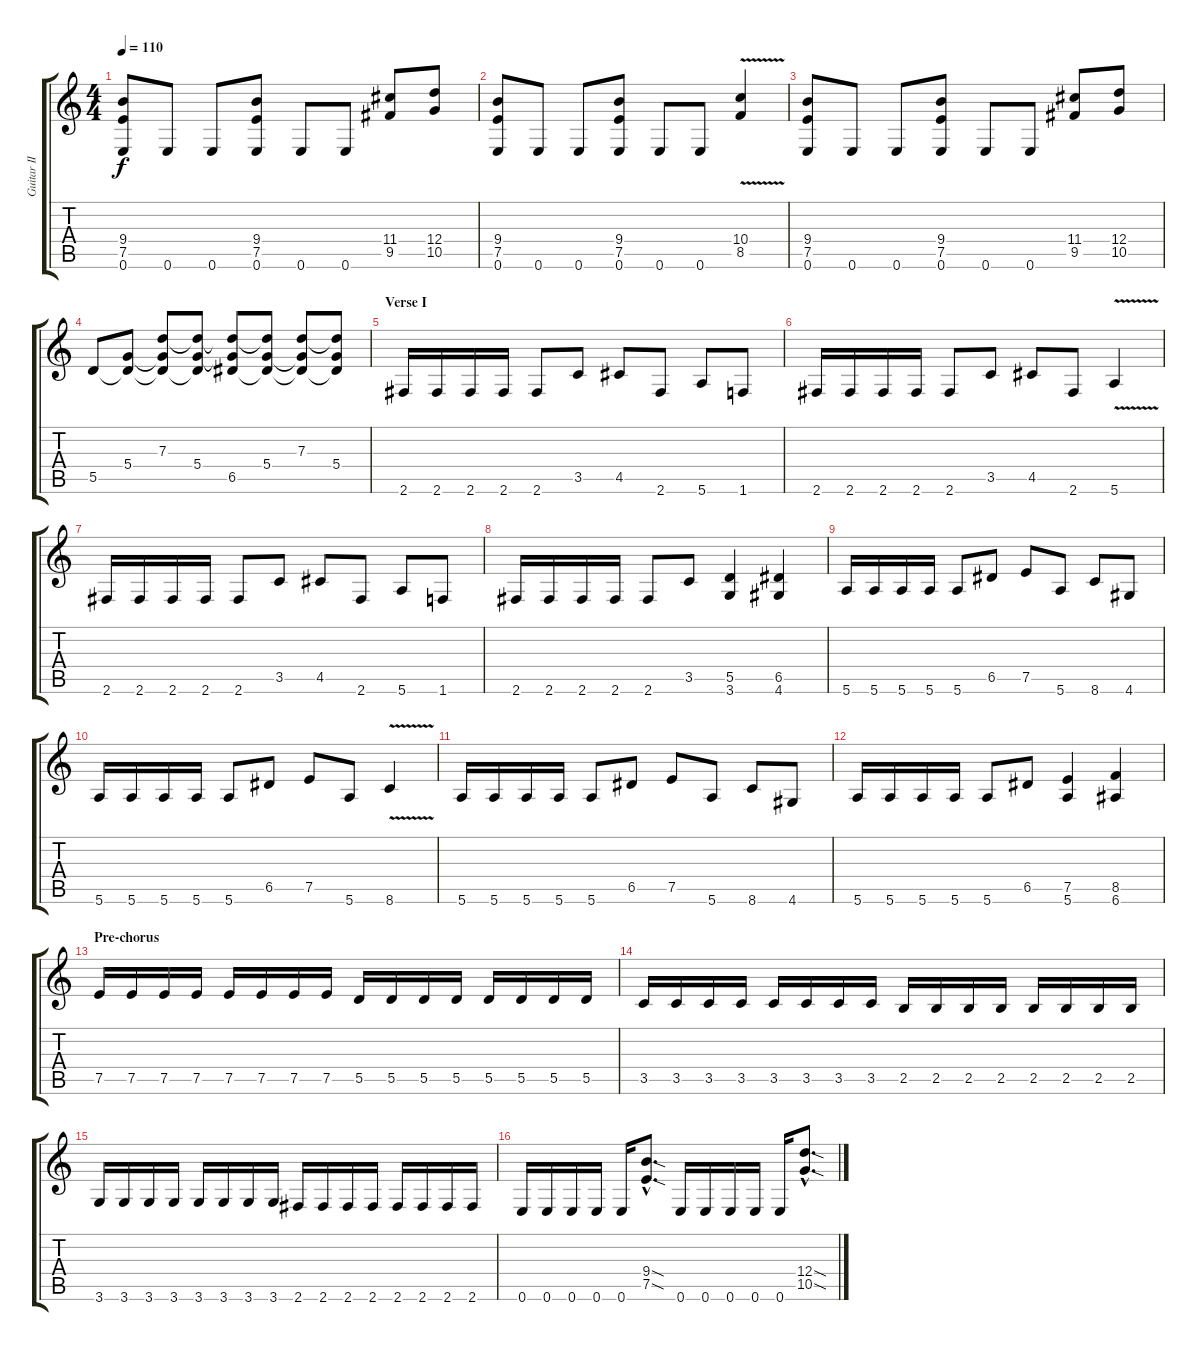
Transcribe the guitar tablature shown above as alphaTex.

\track ("Guitar II" "Guitar II") {instrument overdrivenguitar}
\staff {score tabs}
\tuning (E4 B3 G3 D3 A2 E2) {hide}
\ts (4 4)
\tempo 110
\clef g2
\ks c
(9.4 7.5 0.6).8{dy f instrument overdrivenguitar} 0.6.8 0.6.8 (9.4 7.5 0.6).8 0.6.8 0.6.8 (11.4 9.5).8 (12.4 10.5).8 |
(9.4 7.5 0.6).8 0.6.8 0.6.8 (9.4 7.5 0.6).8 0.6.8 0.6.8 (10.4{v} 8.5{v}).4 |
(9.4 7.5 0.6).8 0.6.8 0.6.8 (9.4 7.5 0.6).8 0.6.8 0.6.8 (11.4 9.5).8 (12.4 10.5).8 |
5.5.8{instrument acousticguitarsteel} (5.4 5.5{t}).8 (7.3 5.4{t} 5.5{t}).8 (7.3{t} 5.4 5.5{t}).8 (7.3{t} 5.4{t} 6.5).8 (7.3{t} 5.4 6.5{t}).8 (7.3 5.4{t} 6.5{t}).8 (7.3{t} 5.4 6.5{t}).8 |
\section ("" "Verse I")
2.6.16{instrument overdrivenguitar} 2.6.16 2.6.16 2.6.16 2.6.8 3.5.8 4.5.8 2.6.8 5.6.8 1.6.8 |
2.6.16 2.6.16 2.6.16 2.6.16 2.6.8 3.5.8 4.5.8 2.6.8 5.6{v}.4 |
2.6.16 2.6.16 2.6.16 2.6.16 2.6.8 3.5.8 4.5.8 2.6.8 5.6.8 1.6.8 |
2.6.16 2.6.16 2.6.16 2.6.16 2.6.8 3.5.8 (5.5 3.6).4 (6.5 4.6).4 |
5.6.16 5.6.16 5.6.16 5.6.16 5.6.8 6.5.8 7.5.8 5.6.8 8.6.8 4.6.8 |
5.6.16 5.6.16 5.6.16 5.6.16 5.6.8 6.5.8 7.5.8 5.6.8 8.6{v}.4 |
5.6.16 5.6.16 5.6.16 5.6.16 5.6.8 6.5.8 7.5.8 5.6.8 8.6.8 4.6.8 |
5.6.16 5.6.16 5.6.16 5.6.16 5.6.8 6.5.8 (7.5 5.6).4 (8.5 6.6).4 |
\section ("" "Pre-chorus")
7.5.16 7.5.16 7.5.16 7.5.16 7.5.16 7.5.16 7.5.16 7.5.16 5.5.16 5.5.16 5.5.16 5.5.16 5.5.16 5.5.16 5.5.16 5.5.16 |
3.5.16 3.5.16 3.5.16 3.5.16 3.5.16 3.5.16 3.5.16 3.5.16 2.5.16 2.5.16 2.5.16 2.5.16 2.5.16 2.5.16 2.5.16 2.5.16 |
3.6.16 3.6.16 3.6.16 3.6.16 3.6.16 3.6.16 3.6.16 3.6.16 2.6.16 2.6.16 2.6.16 2.6.16 2.6.16 2.6.16 2.6.16 2.6.16 |
0.6.16 0.6.16 0.6.16 0.6.16 0.6.16 (9.4{sod hac} 7.5{sod hac}).8{d} 0.6.16 0.6.16 0.6.16 0.6.16 0.6.16 (12.4{sod hac} 10.5{sod hac}).8{d}
